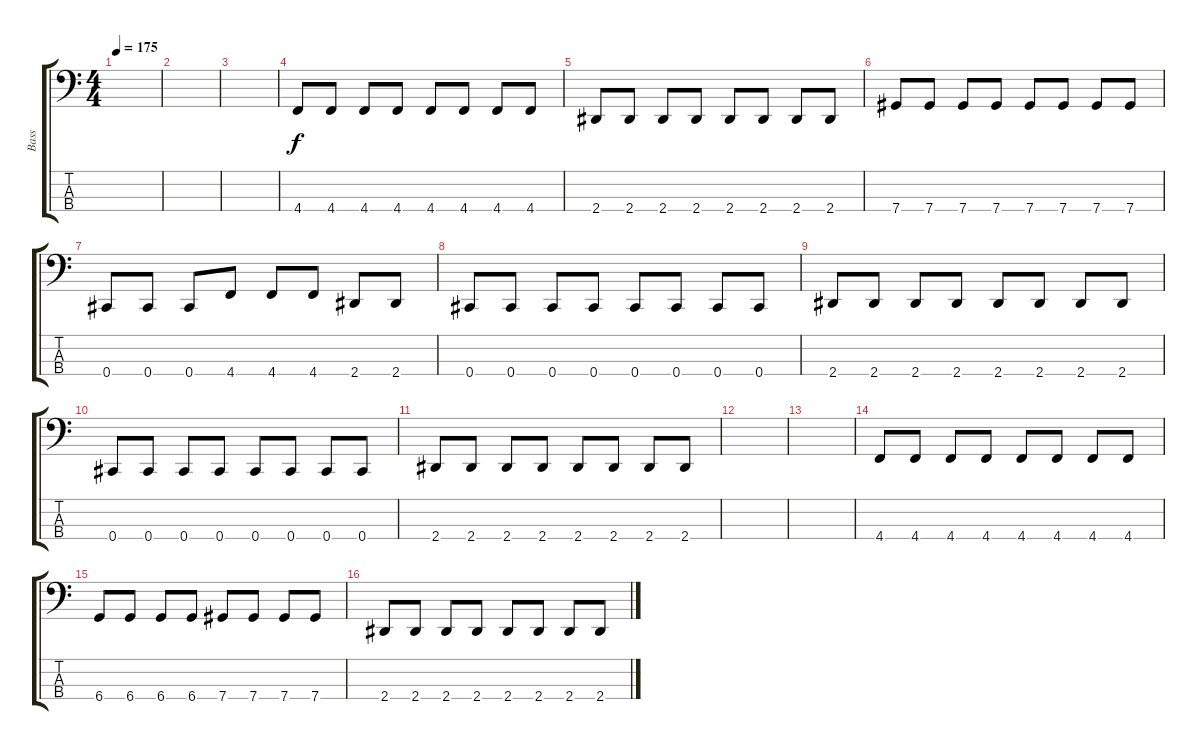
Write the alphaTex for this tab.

\track ("Bass" "Bass") {instrument electricbasspick}
\staff {score tabs}
\tuning (Gb2 Db2 Ab1 Db1) {hide}
\ts (4 4)
\tempo 175
\clef f4
\ks c
|
|
|
4.4.8 4.4.8 4.4.8 4.4.8 4.4.8 4.4.8 4.4.8 4.4.8 |
2.4.8 2.4.8 2.4.8 2.4.8 2.4.8 2.4.8 2.4.8 2.4.8 |
7.4.8 7.4.8 7.4.8 7.4.8 7.4.8 7.4.8 7.4.8 7.4.8 |
0.4.8 0.4.8 0.4.8 4.4.8 4.4.8 4.4.8 2.4.8 2.4.8 |
0.4.8 0.4.8 0.4.8 0.4.8 0.4.8 0.4.8 0.4.8 0.4.8 |
2.4.8 2.4.8 2.4.8 2.4.8 2.4.8 2.4.8 2.4.8 2.4.8 |
0.4.8 0.4.8 0.4.8 0.4.8 0.4.8 0.4.8 0.4.8 0.4.8 |
2.4.8 2.4.8 2.4.8 2.4.8 2.4.8 2.4.8 2.4.8 2.4.8 |
|
|
4.4.8 4.4.8 4.4.8 4.4.8 4.4.8 4.4.8 4.4.8 4.4.8 |
6.4.8 6.4.8 6.4.8 6.4.8 7.4.8 7.4.8 7.4.8 7.4.8 |
2.4.8 2.4.8 2.4.8 2.4.8 2.4.8 2.4.8 2.4.8 2.4.8
